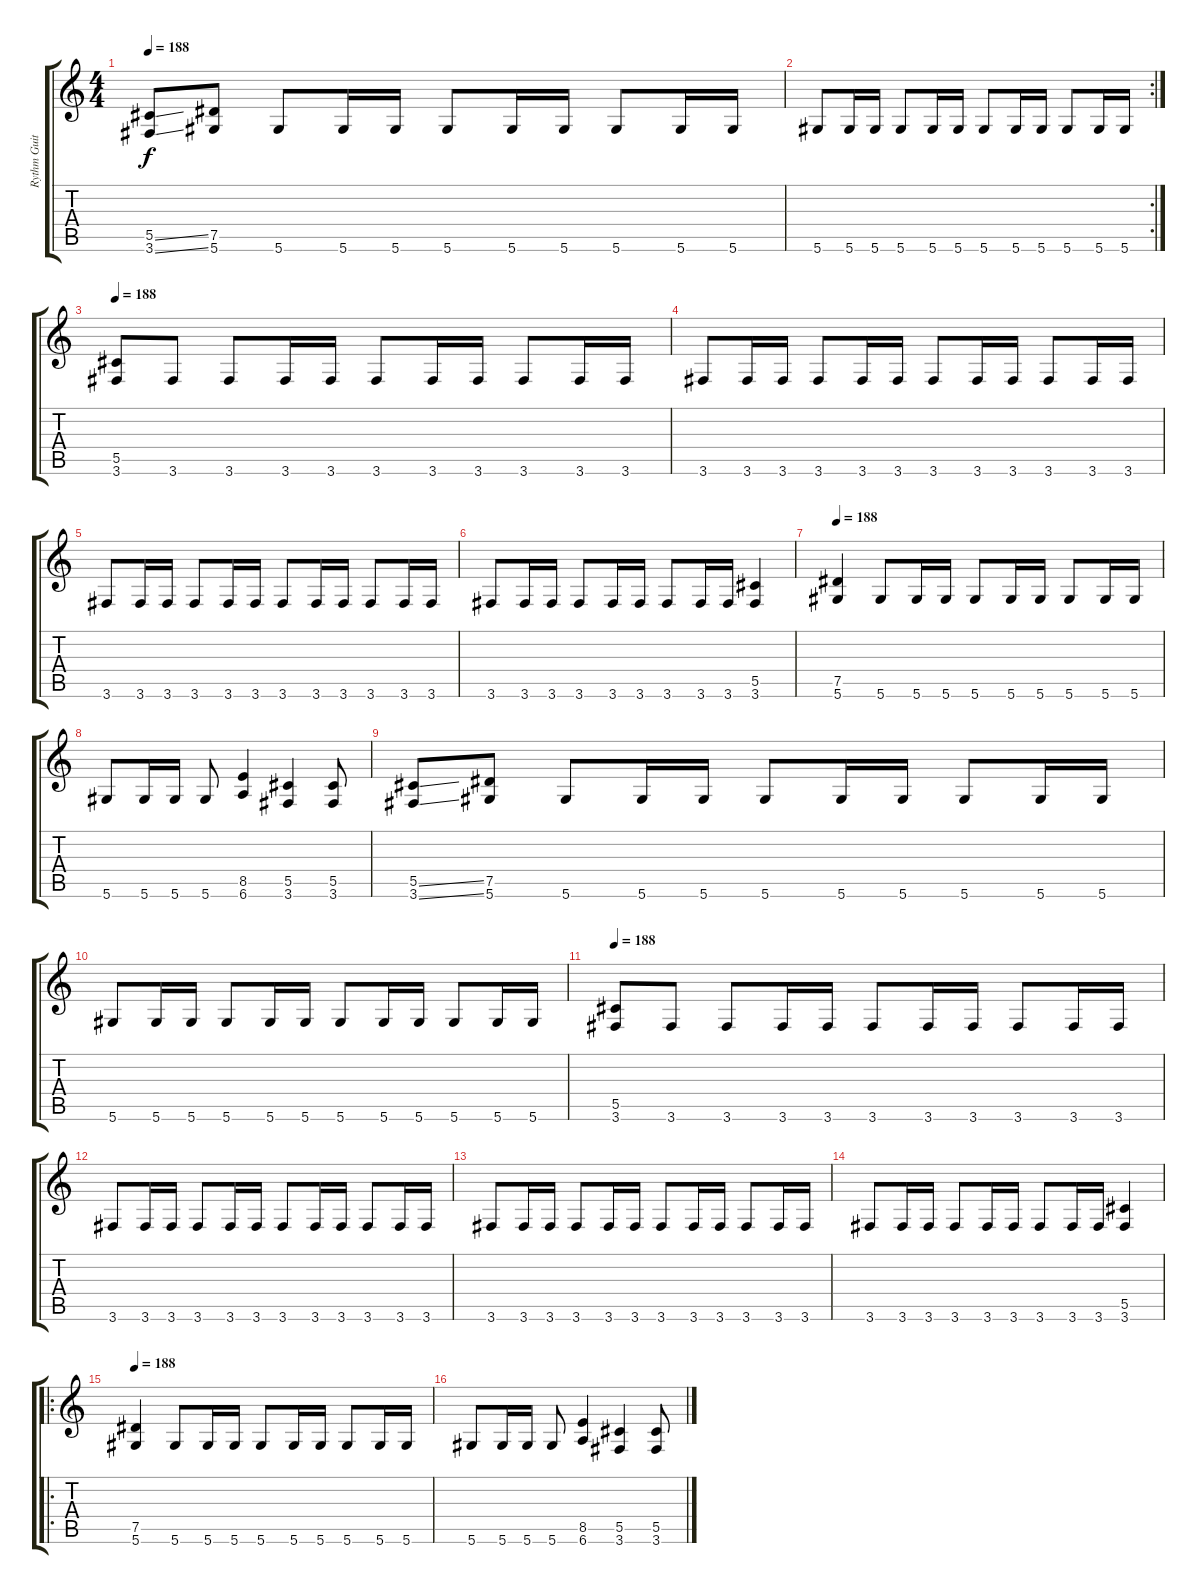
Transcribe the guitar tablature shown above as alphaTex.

\track ("Rythm Guitar " "Rythm Guit") {instrument distortionguitar}
\staff {score tabs}
\tuning (Eb4 Bb3 Gb3 Db3 Ab2 Eb2) {hide}
\ts (4 4)
\tempo 188
\clef g2
\ks c
(5.5{ss} 3.6{ss}).8{dy f} (7.5 5.6).8 5.6.8 5.6.16 5.6.16 5.6.8 5.6.16 5.6.16 5.6.8 5.6.16 5.6.16 |
\rc 2
5.6.8 5.6.16 5.6.16 5.6.8 5.6.16 5.6.16 5.6.8 5.6.16 5.6.16 5.6.8 5.6.16 5.6.16 |
\tempo 188
(5.5 3.6).8 3.6.8 3.6.8 3.6.16 3.6.16 3.6.8 3.6.16 3.6.16 3.6.8 3.6.16 3.6.16 |
3.6.8 3.6.16 3.6.16 3.6.8 3.6.16 3.6.16 3.6.8 3.6.16 3.6.16 3.6.8 3.6.16 3.6.16 |
3.6.8 3.6.16 3.6.16 3.6.8 3.6.16 3.6.16 3.6.8 3.6.16 3.6.16 3.6.8 3.6.16 3.6.16 |
3.6.8 3.6.16 3.6.16 3.6.8 3.6.16 3.6.16 3.6.8 3.6.16 3.6.16 (5.5 3.6).4 |
\tempo 188
(7.5 5.6).4 5.6.8 5.6.16 5.6.16 5.6.8 5.6.16 5.6.16 5.6.8 5.6.16 5.6.16 |
5.6.8 5.6.16 5.6.16 5.6.8 (8.5 6.6).4 (5.5 3.6).4 (5.5 3.6).8 |
(5.5{ss} 3.6{ss}).8 (7.5 5.6).8 5.6.8 5.6.16 5.6.16 5.6.8 5.6.16 5.6.16 5.6.8 5.6.16 5.6.16 |
5.6.8 5.6.16 5.6.16 5.6.8 5.6.16 5.6.16 5.6.8 5.6.16 5.6.16 5.6.8 5.6.16 5.6.16 |
\tempo 188
(5.5 3.6).8 3.6.8 3.6.8 3.6.16 3.6.16 3.6.8 3.6.16 3.6.16 3.6.8 3.6.16 3.6.16 |
3.6.8 3.6.16 3.6.16 3.6.8 3.6.16 3.6.16 3.6.8 3.6.16 3.6.16 3.6.8 3.6.16 3.6.16 |
3.6.8 3.6.16 3.6.16 3.6.8 3.6.16 3.6.16 3.6.8 3.6.16 3.6.16 3.6.8 3.6.16 3.6.16 |
3.6.8 3.6.16 3.6.16 3.6.8 3.6.16 3.6.16 3.6.8 3.6.16 3.6.16 (5.5 3.6).4 |
\ro
\tempo 188
(7.5 5.6).4 5.6.8 5.6.16 5.6.16 5.6.8 5.6.16 5.6.16 5.6.8 5.6.16 5.6.16 |
5.6.8 5.6.16 5.6.16 5.6.8 (8.5 6.6).4 (5.5 3.6).4 (5.5 3.6).8
